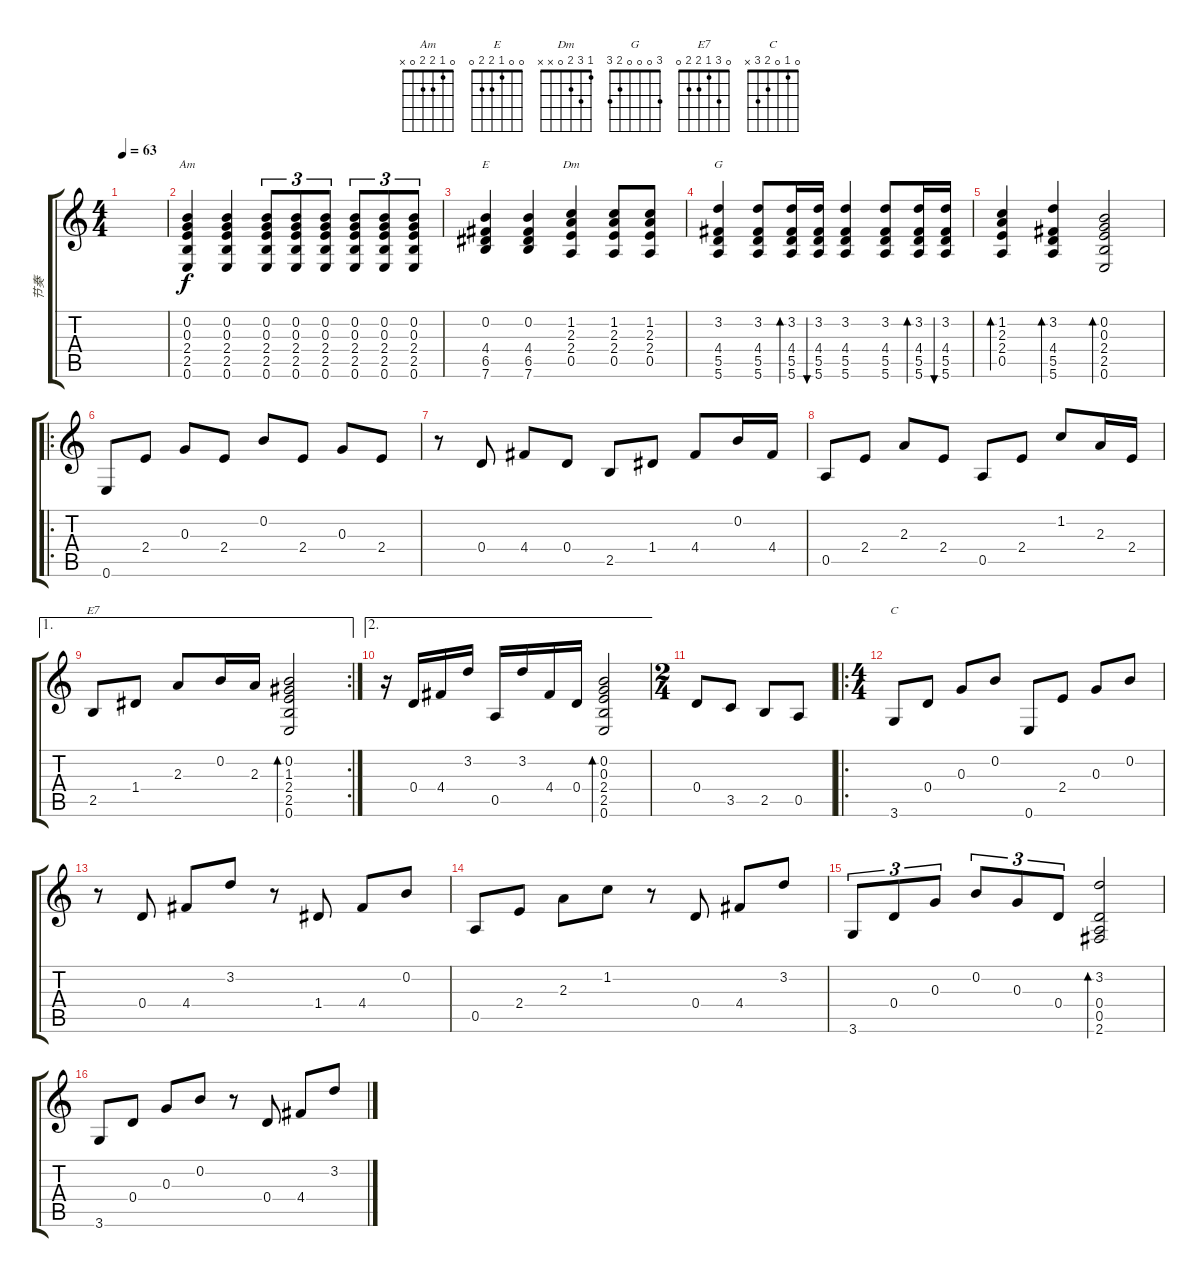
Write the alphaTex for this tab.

\track ("节奏" "节奏") {instrument electricguitarjazz}
\staff {score tabs}
\tuning (E4 B3 G3 D3 A2 E2) {hide}
\chord ("Am" 0 1 2 2 0 x)
\chord ("E" 0 0 1 2 2 0)
\chord ("Dm" 1 3 2 0 x x)
\chord ("G" 3 0 0 0 2 3)
\chord ("E7" 0 3 1 2 2 0)
\chord ("C" 0 1 0 2 3 x)
\ts (4 4)
\tempo 63
\clef g2
\ks aminor
|
(0.2 0.3 2.4 2.5 0.6).4{ch "Am"} (0.2 0.3 2.4 2.5 0.6).4 (0.2 0.3 2.4 2.5 0.6).8{tu (3 2)} (0.2 0.3 2.4 2.5 0.6).8{tu (3 2)} (0.2 0.3 2.4 2.5 0.6).8{tu (3 2)} (0.2 0.3 2.4 2.5 0.6).8{tu (3 2)} (0.2 0.3 2.4 2.5 0.6).8{tu (3 2)} (0.2 0.3 2.4 2.5 0.6).8{tu (3 2)} |
(0.2 4.4 6.5 7.6).4{ch "E"} (0.2 4.4 6.5 7.6).4 (1.2 2.3 2.4 0.5).4{ch "Dm"} (1.2 2.3 2.4 0.5).8 (1.2 2.3 2.4 0.5).8 |
(3.2 4.4 5.5 5.6).4{ch "G"} (3.2 4.4 5.5 5.6).8 (3.2 4.4 5.5 5.6).16{bd 60} (3.2 4.4 5.5 5.6).16{bu 60} (3.2 4.4 5.5 5.6).4 (3.2 4.4 5.5 5.6).8 (3.2 4.4 5.5 5.6).16{bd 60} (3.2 4.4 5.5 5.6).16{bu 60} |
(1.2 2.3 2.4 0.5).4{bd 240} (3.2 4.4 5.5 5.6).4{bd 240} (0.2 0.3 2.4 2.5 0.6).2{bd 120} |
\ro
0.6.8 2.4.8 0.3.8 2.4.8 0.2.8 2.4.8 0.3.8 2.4.8 |
r.8 0.4.8 4.4.8 0.4.8 2.5.8 1.4.8 4.4.8 0.2.16 4.4.16 |
0.5.8 2.4.8 2.3.8 2.4.8 0.5.8 2.4.8 1.2.8 2.3.16 2.4.16 |
\ae 1
\rc 2
2.5.8{ch "E7"} 1.4.8 2.3.8 0.2.16 2.3.16 (0.2 1.3 2.4 2.5 0.6).2{bd 240} |
\ae 2
r.16 0.4.16 4.4.16 3.2.16 0.5.16 3.2.16 4.4.16 0.4.16 (0.2 0.3 2.4 2.5 0.6).2{bd 240} |
\ts (2 4)
0.4.8 3.5.8 2.5.8 0.5.8 |
\ro
\ts (4 4)
3.6.8{ch "C"} 0.4.8 0.3.8 0.2.8 0.6.8 2.4.8 0.3.8 0.2.8 |
r.8 0.4.8 4.4.8 3.2.8 r.8 1.4.8 4.4.8 0.2.8 |
0.5.8 2.4.8 2.3.8 1.2.8 r.8 0.4.8 4.4.8 3.2.8 |
3.6.8{tu (3 2)} 0.4.8{tu (3 2)} 0.3.8{tu (3 2)} 0.2.8{tu (3 2)} 0.3.8{tu (3 2)} 0.4.8{tu (3 2)} (3.2 0.4 0.5 2.6).2{bd 240} |
3.6.8 0.4.8 0.3.8 0.2.8 r.8 0.4.8 4.4.8 3.2.8
